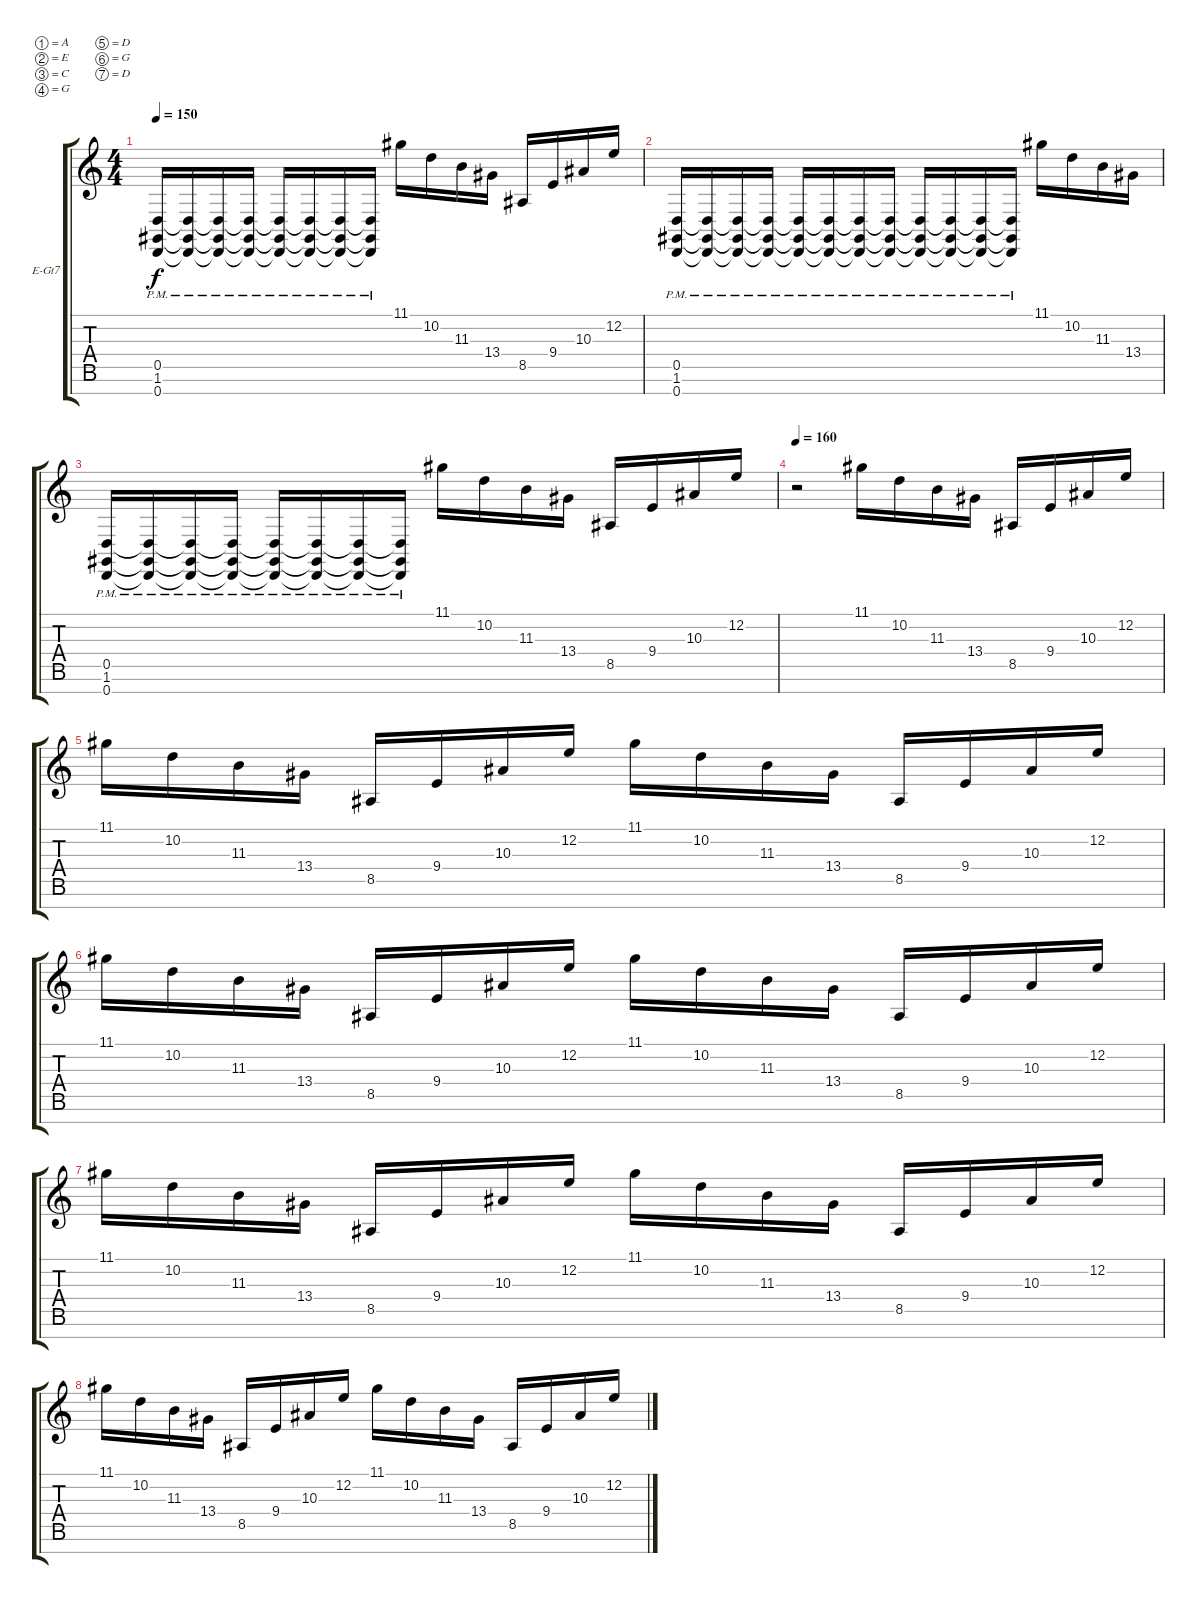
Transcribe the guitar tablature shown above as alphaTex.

\defaultSystemsLayout 4
\bracketExtendMode groupsimilarinstruments
\firstSystemTrackNameOrientation horizontal
\otherSystemsTrackNameOrientation horizontal
\track ("Electric Guitar" "E-Gt7") {instrument distortionguitar}
\staff {score tabs}
\tuning (A3 E3 C3 G2 D2 G1 D1)
\ts (4 4)
\tempo 150
\clef g2
\ks c
(0.7{pm} 1.6{pm} 0.5{pm}).16{dy f} (0.7{pm t} 1.6{pm t} 0.5{pm t}).16 (0.7{pm t} 1.6{pm t} 0.5{pm t}).16 (0.7{pm t} 1.6{pm t} 0.5{pm t}).16 (0.7{pm t} 1.6{pm t} 0.5{pm t}).16 (0.7{pm t} 1.6{pm t} 0.5{pm t}).16 (0.7{pm t} 1.6{pm t} 0.5{pm t}).16 (0.7{pm t} 1.6{pm t} 0.5{pm t}).16 11.1.16 10.2.16 11.3.16 13.4.16 8.5.16 9.4.16 10.3.16 12.2.16 |
(0.7{pm} 1.6{pm} 0.5{pm}).16 (0.7{pm t} 1.6{pm t} 0.5{pm t}).16 (0.7{pm t} 1.6{pm t} 0.5{pm t}).16 (0.7{pm t} 1.6{pm t} 0.5{pm t}).16 (0.7{pm t} 1.6{pm t} 0.5{pm t}).16 (0.7{pm t} 1.6{pm t} 0.5{pm t}).16 (0.7{pm t} 1.6{pm t} 0.5{pm t}).16 (0.7{pm t} 1.6{pm t} 0.5{pm t}).16 (0.7{pm t} 1.6{pm t} 0.5{pm t}).16 (0.7{pm t} 1.6{pm t} 0.5{pm t}).16 (0.7{pm t} 1.6{pm t} 0.5{pm t}).16 (0.7{pm t} 1.6{pm t} 0.5{pm t}).16 11.1.16 10.2.16 11.3.16 13.4.16 |
(0.7{pm} 1.6{pm} 0.5{pm}).16 (0.7{pm t} 1.6{pm t} 0.5{pm t}).16 (0.7{pm t} 1.6{pm t} 0.5{pm t}).16 (0.7{pm t} 1.6{pm t} 0.5{pm t}).16 (0.7{pm t} 1.6{pm t} 0.5{pm t}).16 (0.7{pm t} 1.6{pm t} 0.5{pm t}).16 (0.7{pm t} 1.6{pm t} 0.5{pm t}).16 (0.7{pm t} 1.6{pm t} 0.5{pm t}).16 11.1.16 10.2.16 11.3.16 13.4.16 8.5.16 9.4.16 10.3.16 12.2.16 |
\tempo 160
r.2 11.1.16 10.2.16 11.3.16 13.4.16 8.5.16 9.4.16 10.3.16 12.2.16 |
11.1.16 10.2.16 11.3.16 13.4.16 8.5.16 9.4.16 10.3.16 12.2.16 11.1.16 10.2.16 11.3.16 13.4.16 8.5.16 9.4.16 10.3.16 12.2.16 |
11.1.16 10.2.16 11.3.16 13.4.16 8.5.16 9.4.16 10.3.16 12.2.16 11.1.16 10.2.16 11.3.16 13.4.16 8.5.16 9.4.16 10.3.16 12.2.16 |
11.1.16 10.2.16 11.3.16 13.4.16 8.5.16 9.4.16 10.3.16 12.2.16 11.1.16 10.2.16 11.3.16 13.4.16 8.5.16 9.4.16 10.3.16 12.2.16 |
11.1.16 10.2.16 11.3.16 13.4.16 8.5.16 9.4.16 10.3.16 12.2.16 11.1.16 10.2.16 11.3.16 13.4.16 8.5.16 9.4.16 10.3.16 12.2.16
